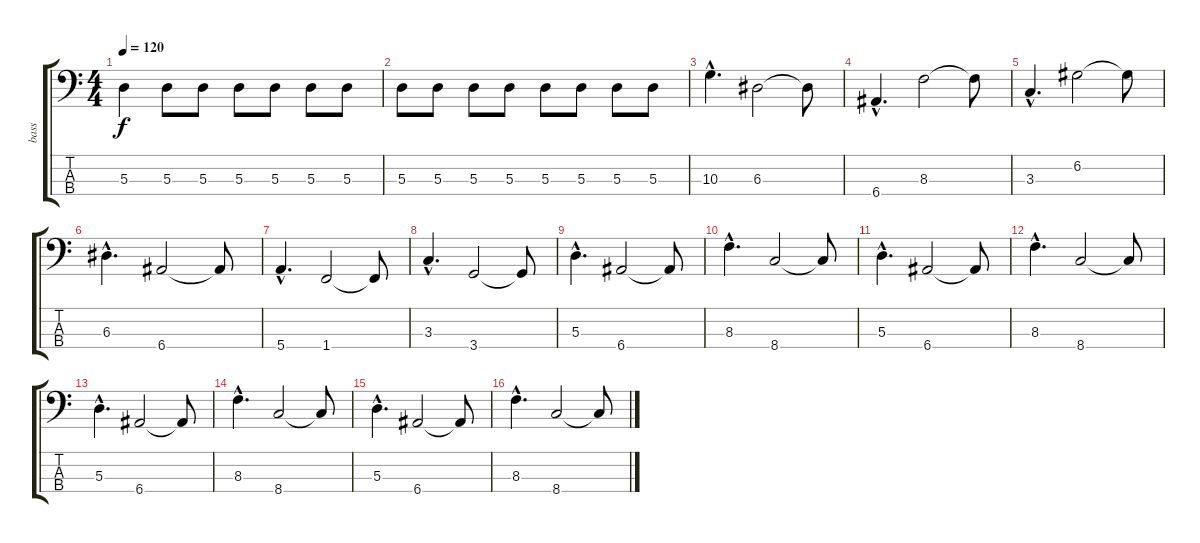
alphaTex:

\track ("bass" "bass") {instrument electricbassfinger}
\staff {score tabs}
\tuning (G2 D2 A1 E1) {hide}
\ts (4 4)
\tempo 120
\clef f4
\ks c
5.3.4{dy f} 5.3.8 5.3.8 5.3.8 5.3.8 5.3.8 5.3.8 |
5.3.8 5.3.8 5.3.8 5.3.8 5.3.8 5.3.8 5.3.8 5.3.8 |
10.3{hac}.4{d} 6.3.2 6.3{t}.8 |
6.4{hac}.4{d} 8.3.2 8.3{t}.8 |
3.3{hac}.4{d} 6.2.2 6.2{t}.8 |
6.3{hac}.4{d} 6.4.2 6.4{t}.8 |
5.4{hac}.4{d} 1.4.2 1.4{t}.8 |
3.3{hac}.4{d} 3.4.2 3.4{t}.8 |
5.3{hac}.4{d} 6.4.2 6.4{t}.8 |
8.3{hac}.4{d} 8.4.2 8.4{t}.8 |
5.3{hac}.4{d} 6.4.2 6.4{t}.8 |
8.3{hac}.4{d} 8.4.2 8.4{t}.8 |
5.3{hac}.4{d} 6.4.2 6.4{t}.8 |
8.3{hac}.4{d} 8.4.2 8.4{t}.8 |
5.3{hac}.4{d} 6.4.2 6.4{t}.8 |
8.3{hac}.4{d} 8.4.2 8.4{t}.8
